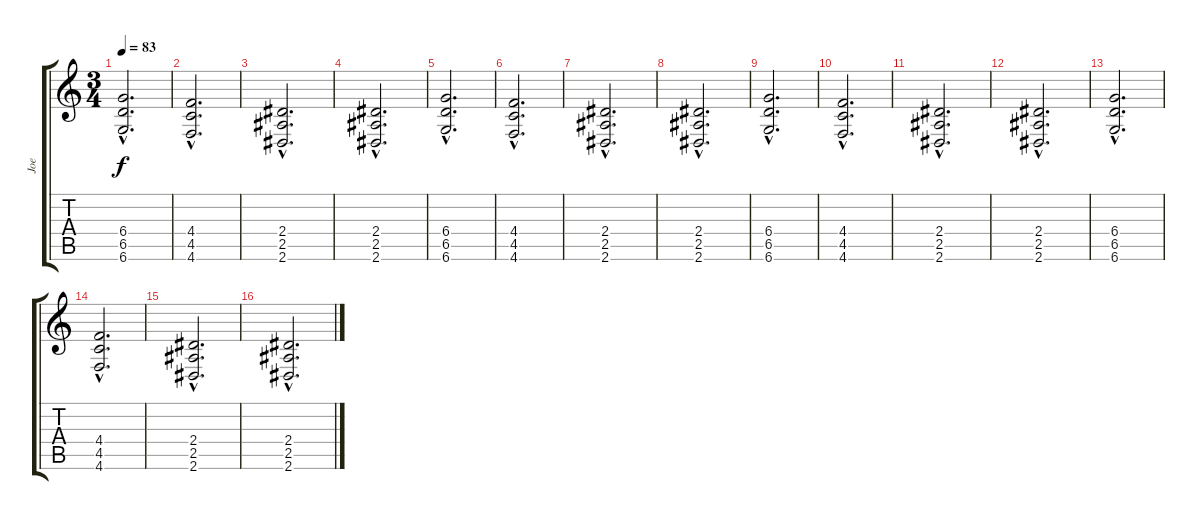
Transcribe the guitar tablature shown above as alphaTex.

\track ("Joe" "Joe") {instrument overdrivenguitar}
\staff {score tabs}
\tuning (Eb4 Bb3 Gb3 Db3 Ab2 Db2) {hide}
\ts (3 4)
\tempo 83
\clef g2
\ks c
(6.4{hac} 6.5{hac} 6.6{hac}).2{d dy f} |
(4.4{hac} 4.5{hac} 4.6{hac}).2{d} |
(2.4{hac} 2.5{hac} 2.6{hac}).2{d} |
(2.4{hac} 2.5{hac} 2.6{hac}).2{d} |
(6.4{hac} 6.5{hac} 6.6{hac}).2{d} |
(4.4{hac} 4.5{hac} 4.6{hac}).2{d} |
(2.4{hac} 2.5{hac} 2.6{hac}).2{d} |
(2.4{hac} 2.5{hac} 2.6{hac}).2{d} |
(6.4{hac} 6.5{hac} 6.6{hac}).2{d} |
(4.4{hac} 4.5{hac} 4.6{hac}).2{d} |
(2.4{hac} 2.5{hac} 2.6{hac}).2{d} |
(2.4{hac} 2.5{hac} 2.6{hac}).2{d} |
(6.4{hac} 6.5{hac} 6.6{hac}).2{d} |
(4.4{hac} 4.5{hac} 4.6{hac}).2{d} |
(2.4{hac} 2.5{hac} 2.6{hac}).2{d} |
(2.4{hac} 2.5{hac} 2.6{hac}).2{d}
